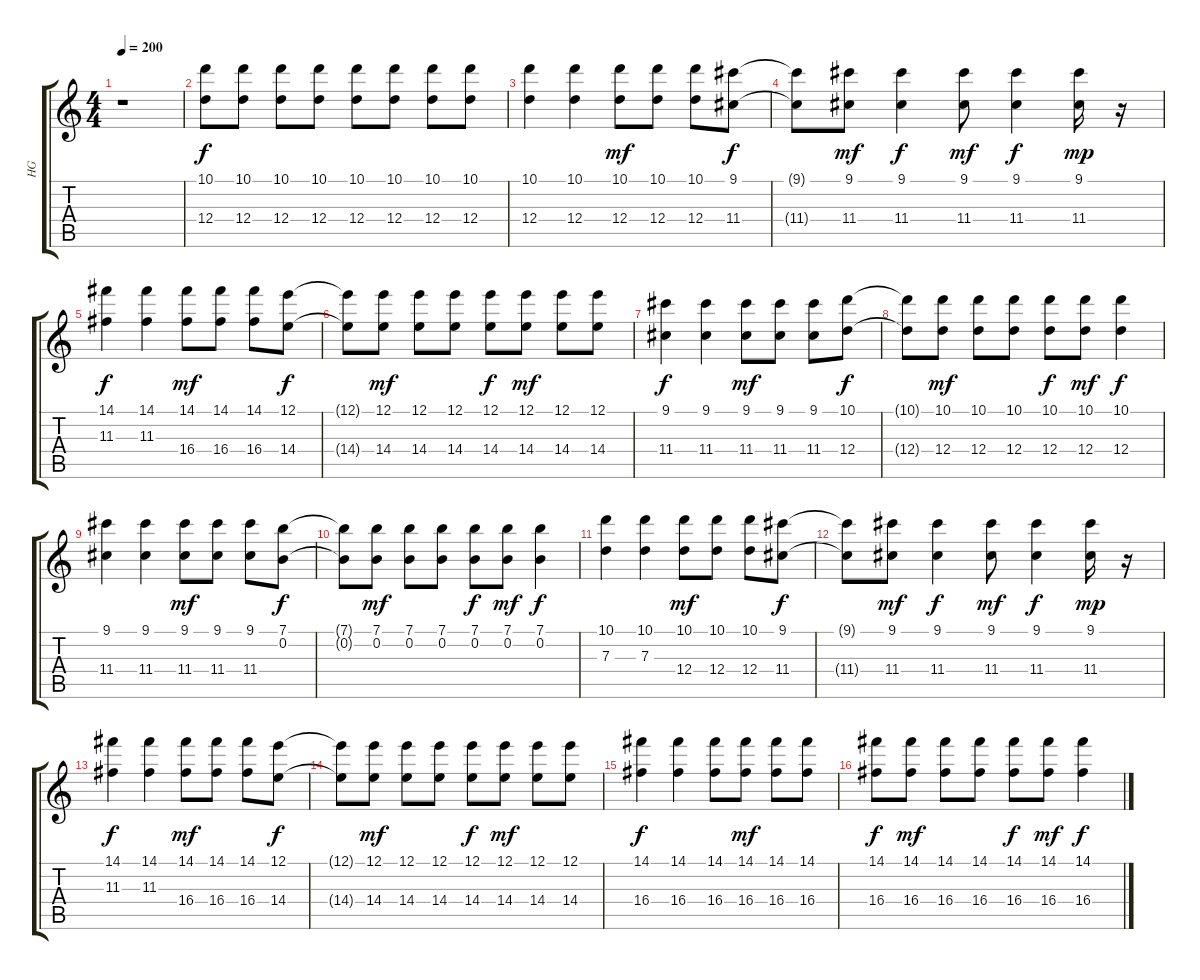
\track ("HG" "HG") {instrument overdrivenguitar}
\staff {score tabs}
\tuning (E4 B3 G3 D3 A2 E2) {hide}
\ts (4 4)
\tempo 200
\clef g2
\ks c
r.1{dy f instrument overdrivenguitar} |
(10.1 12.4).8 (10.1 12.4).8 (10.1 12.4).8 (10.1 12.4).8 (10.1 12.4).8 (10.1 12.4).8 (10.1 12.4).8 (10.1 12.4).8 |
(10.1 12.4).4 (10.1 12.4).4 (10.1 12.4).8{dy mf} (10.1 12.4).8 (10.1 12.4).8 (9.1 11.4).8{dy f} |
(9.1{t} 11.4{t}).8 (9.1 11.4).8{dy mf} (9.1 11.4).4{dy f} (9.1 11.4).8{dy mf} (9.1 11.4).4{dy f} (9.1 11.4).16{dy mp} r.16 |
(14.1 11.3).4{dy f} (14.1 11.3).4 (14.1 16.4).8{dy mf} (14.1 16.4).8 (14.1 16.4).8 (12.1 14.4).8{dy f} |
(12.1{t} 14.4{t}).8 (12.1 14.4).8{dy mf} (12.1 14.4).8 (12.1 14.4).8 (12.1 14.4).8{dy f} (12.1 14.4).8{dy mf} (12.1 14.4).8 (12.1 14.4).8 |
(9.1 11.4).4{dy f} (9.1 11.4).4 (9.1 11.4).8{dy mf} (9.1 11.4).8 (9.1 11.4).8 (10.1 12.4).8{dy f} |
(10.1{t} 12.4{t}).8 (10.1 12.4).8{dy mf} (10.1 12.4).8 (10.1 12.4).8 (10.1 12.4).8{dy f} (10.1 12.4).8{dy mf} (10.1 12.4).4{dy f} |
(9.1 11.4).4 (9.1 11.4).4 (9.1 11.4).8{dy mf} (9.1 11.4).8 (9.1 11.4).8 (7.1 0.2).8{dy f} |
(7.1{t} 0.2{t}).8 (7.1 0.2).8{dy mf} (7.1 0.2).8 (7.1 0.2).8 (7.1 0.2).8{dy f} (7.1 0.2).8{dy mf} (7.1 0.2).4{dy f} |
(10.1 7.3).4 (10.1 7.3).4 (10.1 12.4).8{dy mf} (10.1 12.4).8 (10.1 12.4).8 (9.1 11.4).8{dy f} |
(9.1{t} 11.4{t}).8 (9.1 11.4).8{dy mf} (9.1 11.4).4{dy f} (9.1 11.4).8{dy mf} (9.1 11.4).4{dy f} (9.1 11.4).16{dy mp} r.16 |
(14.1 11.3).4{dy f} (14.1 11.3).4 (14.1 16.4).8{dy mf} (14.1 16.4).8 (14.1 16.4).8 (12.1 14.4).8{dy f} |
(12.1{t} 14.4{t}).8 (12.1 14.4).8{dy mf} (12.1 14.4).8 (12.1 14.4).8 (12.1 14.4).8{dy f} (12.1 14.4).8{dy mf} (12.1 14.4).8 (12.1 14.4).8 |
(14.1 16.4).4{dy f} (14.1 16.4).4 (14.1 16.4).8 (14.1 16.4).8{dy mf} (14.1 16.4).8 (14.1 16.4).8 |
(14.1 16.4).8{dy f} (14.1 16.4).8{dy mf} (14.1 16.4).8 (14.1 16.4).8 (14.1 16.4).8{dy f} (14.1 16.4).8{dy mf} (14.1 16.4).4{dy f}
